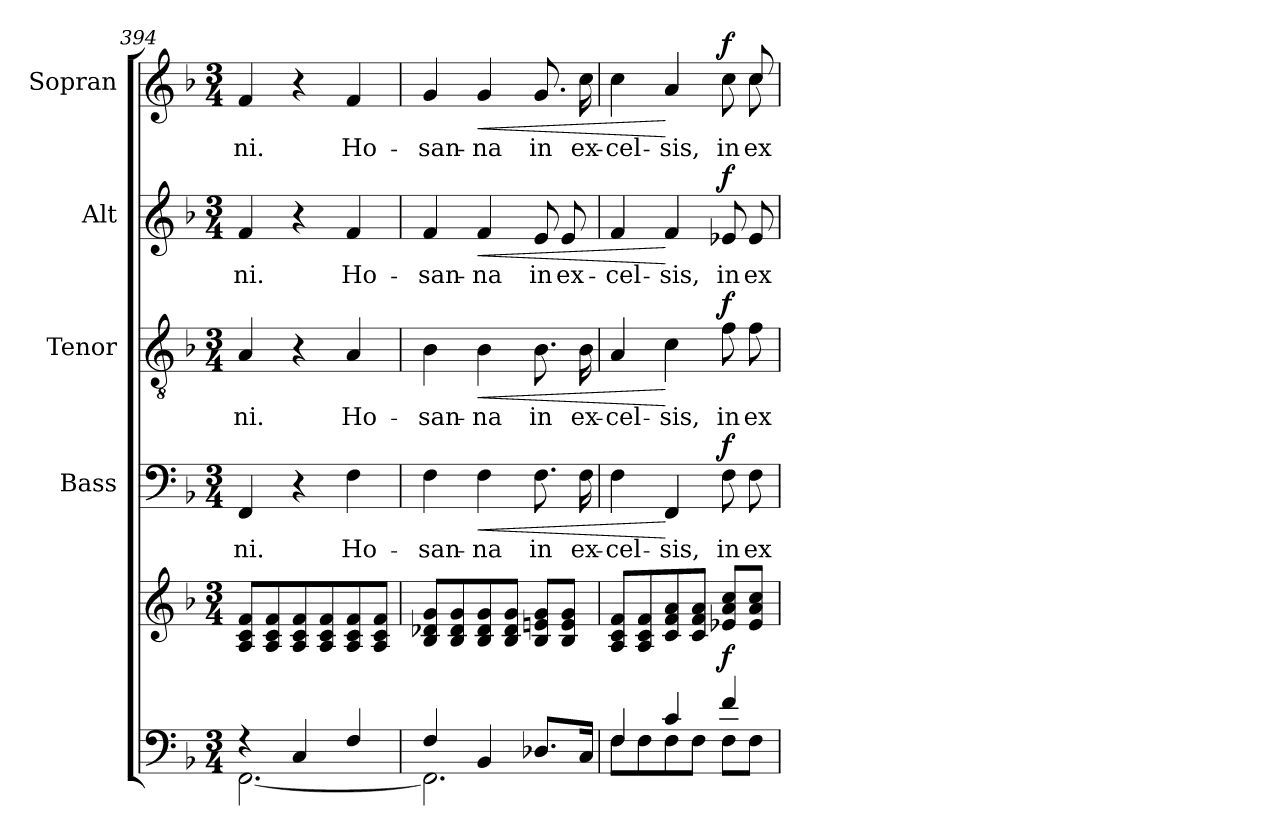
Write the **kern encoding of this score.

**kern	**kern	**dynam	**kern	**text	**dynam	**kern	**text	**dynam	**kern	**text	**dynam	**kern	**text	**dynam
*part5	*part5	*part5	*part4	*part4	*part4	*part3	*part3	*part3	*part2	*part2	*part2	*part1	*part1	*part1
*staff6	*staff5	*staff5/6	*staff4	*staff4	*staff4	*staff3	*staff3	*staff3	*staff2	*staff2	*staff2	*staff1	*staff1	*staff1
*	*	*	*I"Bass	*	*	*I"Tenor	*	*	*I"Alt	*	*	*I"Sopran	*	*
*	*	*	*I'B.	*	*	*I'T.	*	*	*I'A.	*	*	*I'S.	*	*
*clefF4	*clefG2	*	*clefF4	*	*	*clefGv2	*	*	*clefG2	*	*	*clefG2	*	*
*k[b-]	*k[b-]	*	*k[b-]	*	*	*k[b-]	*	*	*k[b-]	*	*	*k[b-]	*	*
*F:	*F:	*	*F:	*	*	*F:	*	*	*F:	*	*	*F:	*	*
*M3/4	*M3/4	*	*M3/4	*	*	*M3/4	*	*	*M3/4	*	*	*M3/4	*	*
=394	=394	=394	=394	=394	=394	=394	=394	=394	=394	=394	=394	=394	=394	=394
*^	*	*	*	*	*	*	*	*	*	*	*	*	*	*
!	!	!	!	!	!LO:LY:b	!	!	!LO:LY:b	!	!	!LO:LY:b	!	!	!LO:LY:b	!
4rE	[<2.FF\	8A/ 8c/ 8f/L	.	4FF/	-ni.	.	4A/	-ni.	.	4f/	-ni.	.	4f/	-ni.	.
.	.	8A/ 8c/ 8f/	.	.	.	.	.	.	.	.	.	.	.	.	.
4C/	.	8A/ 8c/ 8f/	.	4r	.	.	4r	.	.	4r	.	.	4r	.	.
.	.	8A/ 8c/ 8f/	.	.	.	.	.	.	.	.	.	.	.	.	.
!	!	!	!	!	!LO:LY:b	!	!	!LO:LY:b	!	!	!LO:LY:b	!	!	!LO:LY:b	!
4F/	.	8A/ 8c/ 8f/	.	4F\	Ho-	.	4A/	Ho-	.	4f/	Ho-	.	4f/	Ho-	.
.	.	8A/ 8c/ 8f/J	.	.	.	.	.	.	.	.	.	.	.	.	.
=395	=395	=395	=395	=395	=395	=395	=395	=395	=395	=395	=395	=395	=395	=395	=395
!	!	!	!	!	!LO:LY:b	!	!	!LO:LY:b	!	!	!LO:LY:b	!	!	!LO:LY:b	!
4F/	2.FF\]	8B-/ 8d-X/ 8g/L	.	4F\	-san-	.	4B-\	-san-	.	4f/	-san-	.	4g/	-san-	.
.	.	8B-/ 8d-/ 8g/	.	.	.	.	.	.	.	.	.	.	.	.	.
!	!	!	!	!	!LO:LY:b	!LO:HP:b	!	!LO:LY:b	!LO:HP:b	!	!LO:LY:b	!LO:HP:b	!	!LO:LY:b	!LO:HP:b
4BB-/	.	8B-/ 8d-/ 8g/	.	4F\	-na	<	4B-\	-na	<	4f/	-na	<	4g/	-na	<
.	.	8B-/ 8d-/ 8g/J	.	.	.	.	.	.	.	.	.	.	.	.	.
!	!	!	!	!	!LO:LY:b	!	!	!LO:LY:b	!	!	!LO:LY:b	!	!	!LO:LY:b	!
8.D-X/L	.	8B-/ 8en/ 8g/L	.	8.F\	in	.	8.B-\	in	.	8e/	in	.	8.g/	in	.
!	!	!	!	!	!	!	!	!	!	!	!LO:LY:b	!	!	!	!
.	.	8B-/ 8e/ 8g/J	.	.	.	.	.	.	.	8e/	ex-	.	.	.	.
!	!	!	!	!	!LO:LY:b	!	!	!LO:LY:b	!	!	!	!	!	!LO:LY:b	!
16C/Jk	.	.	.	16F\	ex-	.	16B-\	ex-	.	.	.	.	16cc\	ex-	.
=396	=396	=396	=396	=396	=396	=396	=396	=396	=396	=396	=396	=396	=396	=396	=396
!	!	!	!	!	!LO:LY:b	!	!	!LO:LY:b	!	!	!LO:LY:b	!	!	!LO:LY:b	!
*	*	*	*	*	*	*	*	*	*	*	*	*	*^	*	*
4F/	8F\L	8A/ 8c/ 8f/L	.	4F\	-cel-	.	4A/	-cel-	.	4f/	-cel-	.	4cc\	2ryy	-cel-	.
.	8F\	8A/ 8c/ 8f/	.	.	.	.	.	.	.	.	.	.	.	.	.	.
!	!	!	!	!	!LO:LY:b	!	!	!LO:LY:b	!	!	!LO:LY:b	!	!	!	!LO:LY:b	!
4c/	8F\	8c/ 8f/ 8a/	.	4FF/	-sis,	[	4c\	-sis,	[	4f/	-sis,	[	4a/	.	-sis,	[
.	8F\J	8c/ 8f/ 8a/J	.	.	.	.	.	.	.	.	.	.	.	.	.	.
!	!	!	!LO:DY:b	!	!LO:LY:b	!LO:DY:a	!	!LO:LY:b	!LO:DY:a	!	!LO:LY:b	!LO:DY:a	!	!	!LO:LY:b	!LO:DY:a
4f/	8F\L	8e-X/ 8a/ 8cc/L	f	8F\	in	f	8f\	in	f	8e-X/	in	f	8cc\	8ryy	in	f
!	!	!	!	!	!LO:LY:b	!	!	!LO:LY:b	!	!	!LO:LY:b	!	!	!	!LO:LY:b	!
.	8F\J	8e-/ 8a/ 8cc/J	.	8F\	ex-	.	8f\	ex-	.	8e-/	ex-	.	8cc/	8cc\	ex-	.
*v	*v	*	*	*	*	*	*	*	*	*	*	*	*v	*v	*	*
=	=	=	=	=	=	=	=	=	=	=	=	=	=	=
*-	*-	*-	*-	*-	*-	*-	*-	*-	*-	*-	*-	*-	*-	*-
